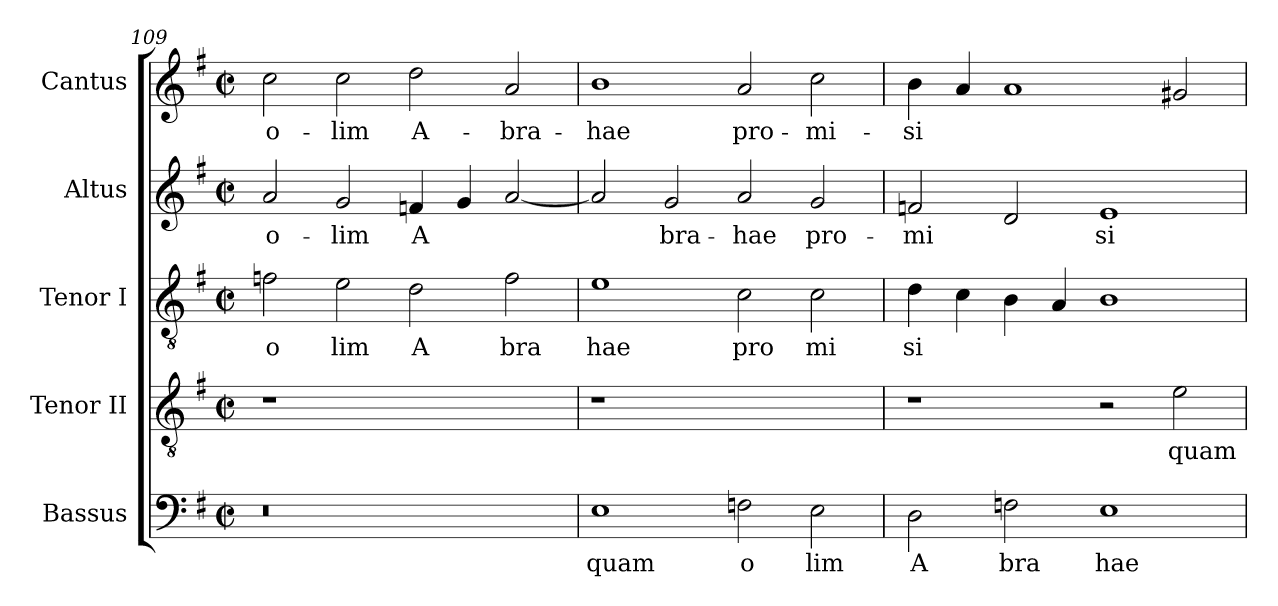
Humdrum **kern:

**kern	**text	**kern	**text	**kern	**text	**kern	**text	**kern	**text
*part5	*part5	*part4	*part4	*part3	*part3	*part2	*part2	*part1	*part1
*staff5	*staff5	*staff4	*staff4	*staff3	*staff3	*staff2	*staff2	*staff1	*staff1
*I"Bassus	*	*I"Tenor II	*	*I"Tenor I	*	*I"Altus	*	*I"Cantus	*
*I'B	*	*I'T II	*	*I'T I	*	*I'A	*	*I'C	*
!!LO:PB:g=z
*clefF4	*	*clefGv2	*	*clefGv2	*	*clefG2	*	*clefG2	*
*k[f#]	*	*k[f#]	*	*k[f#]	*	*k[f#]	*	*k[f#]	*
*G:	*	*G:	*	*G:	*	*G:	*	*G:	*
*M2/2	*	*M2/2	*	*M2/2	*	*M2/2	*	*M2/2	*
*met(c|)	*	*met(c|)	*	*met(c|)	*	*met(c|)	*	*met(c|)	*
=109	=109	=109	=109	=109	=109	=109	=109	=109	=109
!	!	!	!	!	!LO:LY:b:cj	!	!LO:LY:b:cj	!	!LO:LY:b:cj
0r	.	1r	.	2f\	o	2a/	o-	2cc\	o-
!	!	!	!	!	!LO:LY:b:cj	!	!LO:LY:b:cj	!	!LO:LY:b:cj
.	.	.	.	2e\	lim	2g/	-lim	2cc\	-lim
!	!	!	!	!	!LO:LY:b:cj	!	!LO:LY:b:cj	!	!LO:LY:b:cj
.	.	1ryy	.	2d\	A	4f/	A-	2dd\	A-
!	!	!	!	!	!	!	!LO:LY:b:cj	!	!
.	.	.	.	.	.	4g/	--	.	.
!	!	!	!	!	!LO:LY:b:cj	!	!LO:LY:b:cj	!	!LO:LY:b:cj
.	.	.	.	2f\	bra	[<2a/	--	2a/	-bra-
=110	=110	=110	=110	=110	=110	=110	=110	=110	=110
!	!LO:LY:b:cj	!	!	!	!LO:LY:b:cj	!	!LO:LY:b:cj	!	!LO:LY:b:cj
1E	quam	1r	.	1e	hae	2a/]	--	1b	-hae
!	!	!	!	!	!	!	!LO:LY:b:cj	!	!
.	.	.	.	.	.	2g/	-bra-	.	.
!	!LO:LY:b:cj	!	!	!	!LO:LY:b:cj	!	!LO:LY:b:cj	!	!LO:LY:b:cj
2Fn\	o	1ryy	.	2c\	pro	2a/	-hae	2a/	pro-
!	!LO:LY:b:cj	!	!	!	!LO:LY:b:cj	!	!LO:LY:b:cj	!	!LO:LY:b:cj
2E\	lim	.	.	2c\	mi	2g/	pro-	2cc\	-mi-
=111	=111	=111	=111	=111	=111	=111	=111	=111	=111
!	!LO:LY:b:cj	!	!	!	!LO:LY:b:cj	!	!LO:LY:b:cj	!	!LO:LY:b:cj
2D\	A	1r	.	4d\	si	2fn/	-mi-	4b\	-si-
!	!	!	!	!	!LO:LY:b:cj	!	!	!	!LO:LY:b:cj
.	.	.	.	4c\	.	.	.	4a/	--
!	!LO:LY:b:cj	!	!	!	!LO:LY:b:cj	!	!LO:LY:b:cj	!	!LO:LY:b:cj
2F\	bra	.	.	4B\	.	2d/	--	1a	--
!	!	!	!	!	!LO:LY:b:cj	!	!	!	!
.	.	.	.	4A/	.	.	.	.	.
!	!LO:LY:b:cj	!	!	!	!LO:LY:b:cj	!	!LO:LY:b:cj	!	!
1E	hae	2r	.	1B	.	1e	-si-	.	.
!	!	!	!LO:LY:b:cj	!	!	!	!	!	!LO:LY:b:cj
.	.	2e\	quam	.	.	.	.	2g#/	--
=	=	=	=	=	=	=	=	=	=
*-	*-	*-	*-	*-	*-	*-	*-	*-	*-
